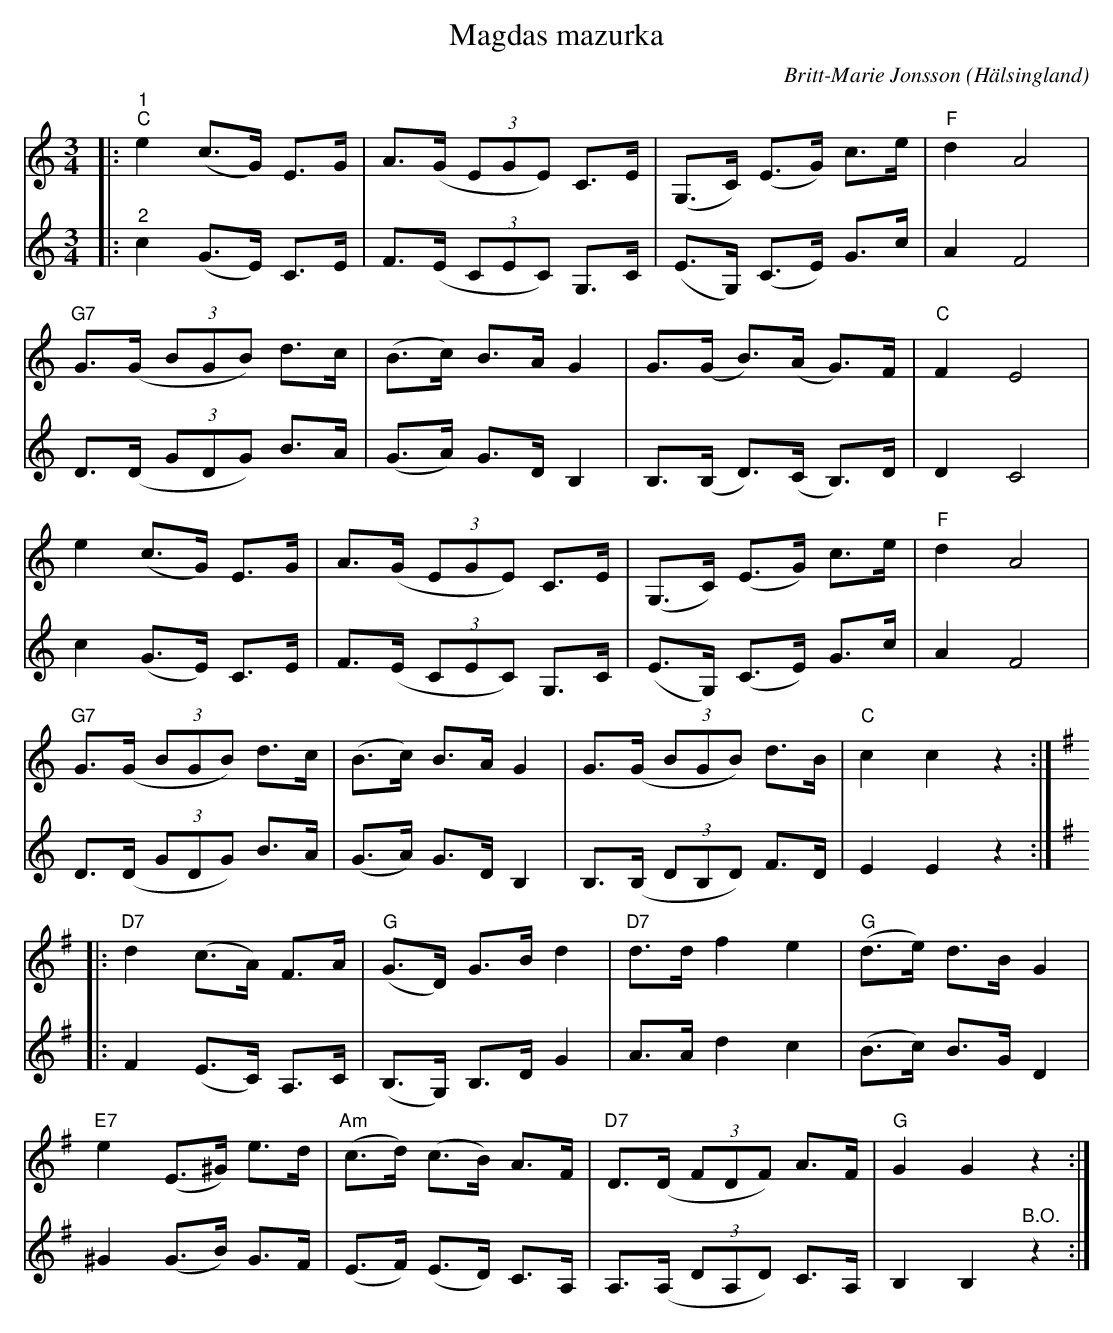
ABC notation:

X:1
T:Magdas mazurka
C:Britt-Marie Jonsson
O:Hälsingland
L:1/8
M:3/4
K:C
V:1
|:"^1""C" e2 (c>G) E>G | A>(G (3EGE) C>E | (G,>C) (E>G) c>e |"F" d2 A4 |
"G7" G>(G (3BGB) d>c | (B>c) B>A G2 | G>(G B>)(A G>)F |"C" F2 E4 |
e2 (c>G) E>G | A>(G (3EGE) C>E | (G,>C) (E>G) c>e | "F" d2 A4 |
"G7" G>(G (3BGB) d>c | (B>c) B>A G2 | G>(G (3BGB) d>B | "C" c2 c2 z2 ::
[K:G]"D7" d2 (c>A) F>A | "G" (G>D) G>B d2 |"D7" d>d f2 e2 | "G" (d>e) d>B G2 |
"E7" e2 (E>^G) e>d | "Am" (c>d) (c>B) A>F |"D7" D>(D (3FDF) A>F | "G" G2 G2 z2 :|
V:2
|:"^2" c2 (G>E) C>E | F>(E (3CEC) G,>C | (E>G,) (C>E) G>c | A2 F4 |
D>(D (3GDG) B>A | (G>A) G>D B,2 | B,>(B, D>)(C B,>)D | D2 C4 |
c2 (G>E) C>E | F>(E (3CEC) G,>C | (E>G,) (C>E) G>c | A2 F4 |
 D>(D (3GDG) B>A | (G>A) G>D B,2 | B,>(B, (3DB,D) F>D | E2 E2 z2 ::
[K:G] F2 (E>C) A,>C | (B,>G,) B,>D G2 | A>A d2 c2 | (B>c) B>G D2 |
^G2 (G>B) G>F | (E>F) (E>D) C>A, | A,>(A, (3DA,D) C>A, | B,2 B,2"^B.O." z2 :|
